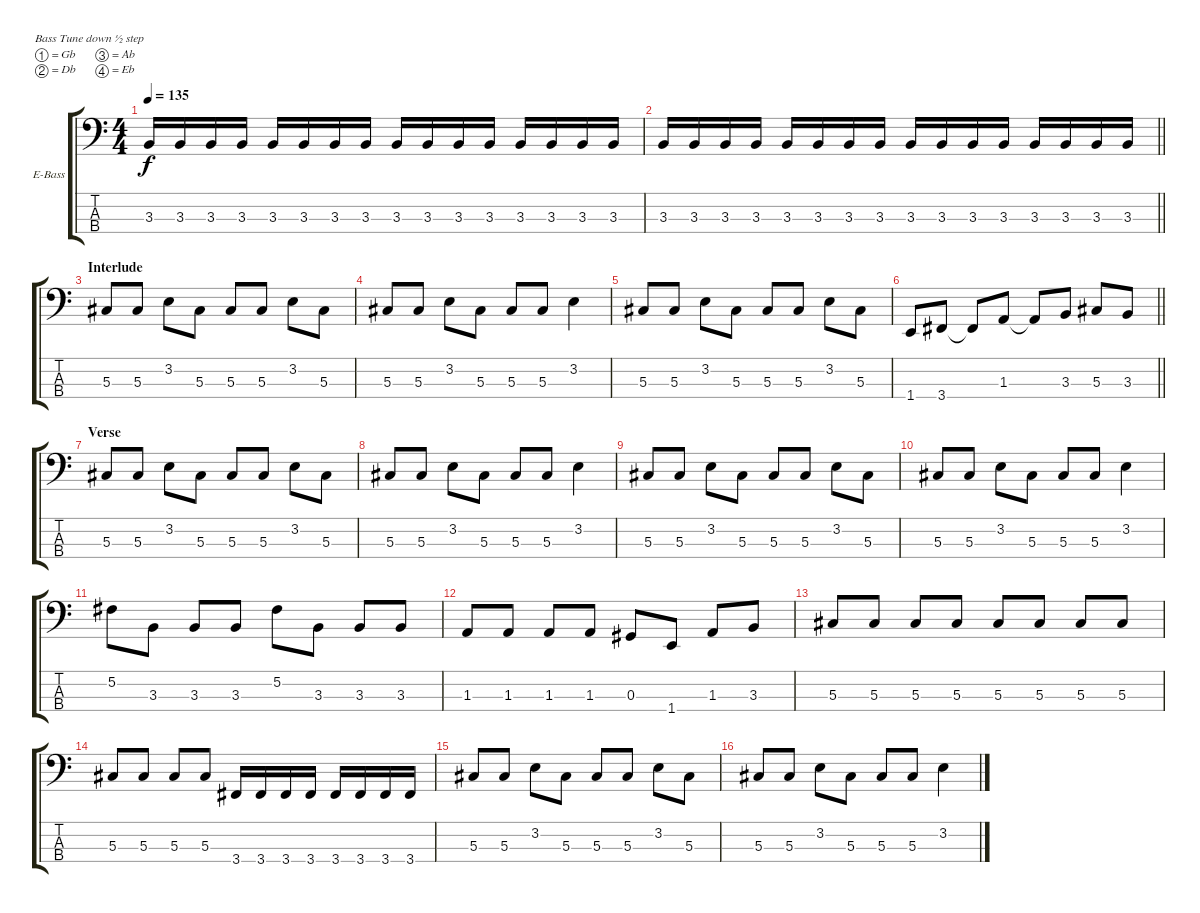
\bracketExtendMode groupsimilarinstruments
\firstSystemTrackNameOrientation horizontal
\otherSystemsTrackNameOrientation horizontal
\track ("Joe Principe - Bass" "E-Bass") {instrument electricbassfinger}
\staff {score tabs}
\tuning (Gb2 Db2 Ab1 Eb1)
\ts (4 4)
\tempo 135
\clef f4
\ks c
3.3.16{dy f} 3.3.16 3.3.16 3.3.16 3.3.16 3.3.16 3.3.16 3.3.16 3.3.16 3.3.16 3.3.16 3.3.16 3.3.16 3.3.16 3.3.16 3.3.16 |
\barLineRight lightlight
3.3.16 3.3.16 3.3.16 3.3.16 3.3.16 3.3.16 3.3.16 3.3.16 3.3.16 3.3.16 3.3.16 3.3.16 3.3.16 3.3.16 3.3.16 3.3.16 |
\section ("" "Interlude")
5.3.8 5.3.8 3.2.8 5.3.8 5.3.8 5.3.8 3.2.8 5.3.8 |
5.3.8 5.3.8 3.2.8 5.3.8 5.3.8 5.3.8 3.2.4 |
5.3.8 5.3.8 3.2.8 5.3.8 5.3.8 5.3.8 3.2.8 5.3.8 |
\barLineRight lightlight
1.4.8 3.4.8 3.4{t}.8 1.3.8 1.3{t}.8 3.3.8 5.3.8 3.3.8 |
\section ("" "Verse")
5.3.8 5.3.8 3.2.8 5.3.8 5.3.8 5.3.8 3.2.8 5.3.8 |
5.3.8 5.3.8 3.2.8 5.3.8 5.3.8 5.3.8 3.2.4 |
5.3.8 5.3.8 3.2.8 5.3.8 5.3.8 5.3.8 3.2.8 5.3.8 |
5.3.8 5.3.8 3.2.8 5.3.8 5.3.8 5.3.8 3.2.4 |
5.2.8 3.3.8 3.3.8 3.3.8 5.2.8 3.3.8 3.3.8 3.3.8 |
1.3.8 1.3.8 1.3.8 1.3.8 0.3.8 1.4.8 1.3.8 3.3.8 |
5.3.8 5.3.8 5.3.8 5.3.8 5.3.8 5.3.8 5.3.8 5.3.8 |
5.3.8 5.3.8 5.3.8 5.3.8 3.4.16 3.4.16 3.4.16 3.4.16 3.4.16 3.4.16 3.4.16 3.4.16 |
5.3.8 5.3.8 3.2.8 5.3.8 5.3.8 5.3.8 3.2.8 5.3.8 |
5.3.8 5.3.8 3.2.8 5.3.8 5.3.8 5.3.8 3.2.4
